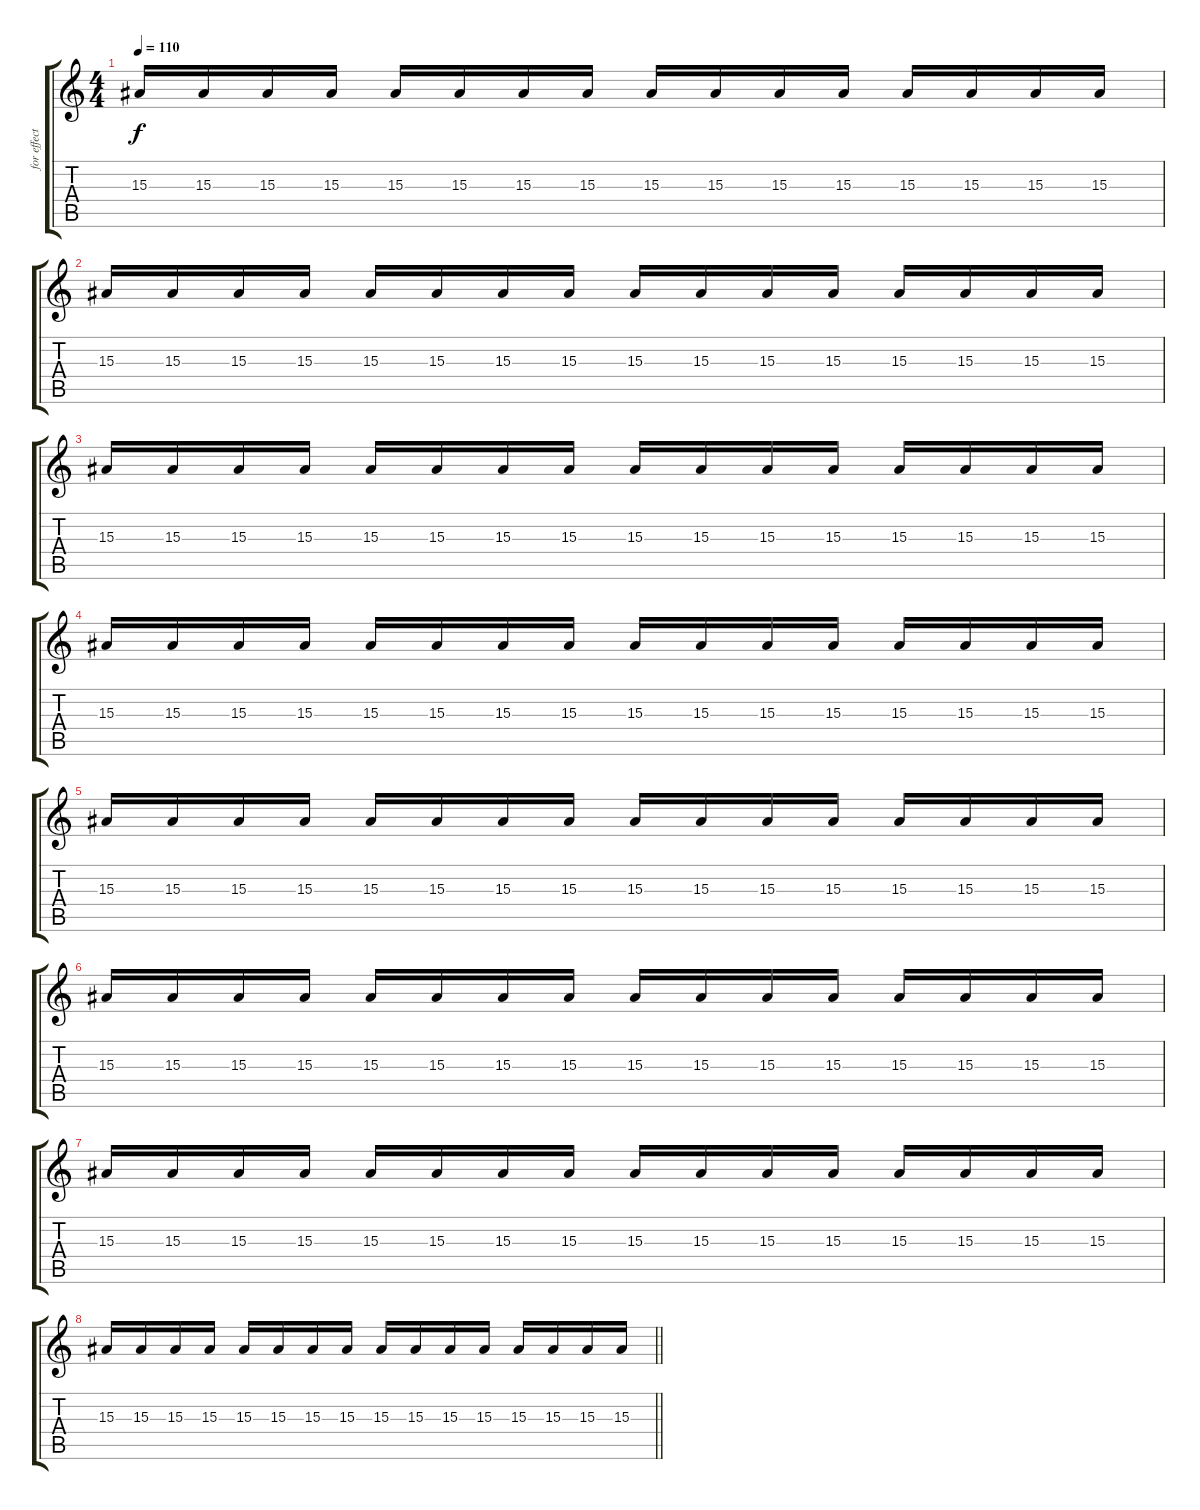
\track ("for effect" "for effect") {instrument lead7fifths}
\staff {score tabs}
\tuning (E4 B3 G3 D3 A2 E2) {hide}
\ts (4 4)
\tempo 110
\clef g2
\ks c
15.3.16{dy f} 15.3.16 15.3.16 15.3.16 15.3.16 15.3.16 15.3.16 15.3.16 15.3.16 15.3.16 15.3.16 15.3.16 15.3.16 15.3.16 15.3.16 15.3.16 |
15.3.16 15.3.16 15.3.16 15.3.16 15.3.16 15.3.16 15.3.16 15.3.16 15.3.16 15.3.16 15.3.16 15.3.16 15.3.16 15.3.16 15.3.16 15.3.16 |
15.3.16 15.3.16 15.3.16 15.3.16 15.3.16 15.3.16 15.3.16 15.3.16 15.3.16 15.3.16 15.3.16 15.3.16 15.3.16 15.3.16 15.3.16 15.3.16 |
15.3.16 15.3.16 15.3.16 15.3.16 15.3.16 15.3.16 15.3.16 15.3.16 15.3.16 15.3.16 15.3.16 15.3.16 15.3.16 15.3.16 15.3.16 15.3.16 |
15.3.16 15.3.16 15.3.16 15.3.16 15.3.16 15.3.16 15.3.16 15.3.16 15.3.16 15.3.16 15.3.16 15.3.16 15.3.16 15.3.16 15.3.16 15.3.16 |
15.3.16 15.3.16 15.3.16 15.3.16 15.3.16 15.3.16 15.3.16 15.3.16 15.3.16 15.3.16 15.3.16 15.3.16 15.3.16 15.3.16 15.3.16 15.3.16 |
15.3.16 15.3.16 15.3.16 15.3.16 15.3.16 15.3.16 15.3.16 15.3.16 15.3.16 15.3.16 15.3.16 15.3.16 15.3.16 15.3.16 15.3.16 15.3.16 |
\barLineRight lightlight
15.3.16 15.3.16 15.3.16 15.3.16 15.3.16 15.3.16 15.3.16 15.3.16 15.3.16 15.3.16 15.3.16 15.3.16 15.3.16 15.3.16 15.3.16 15.3.16
